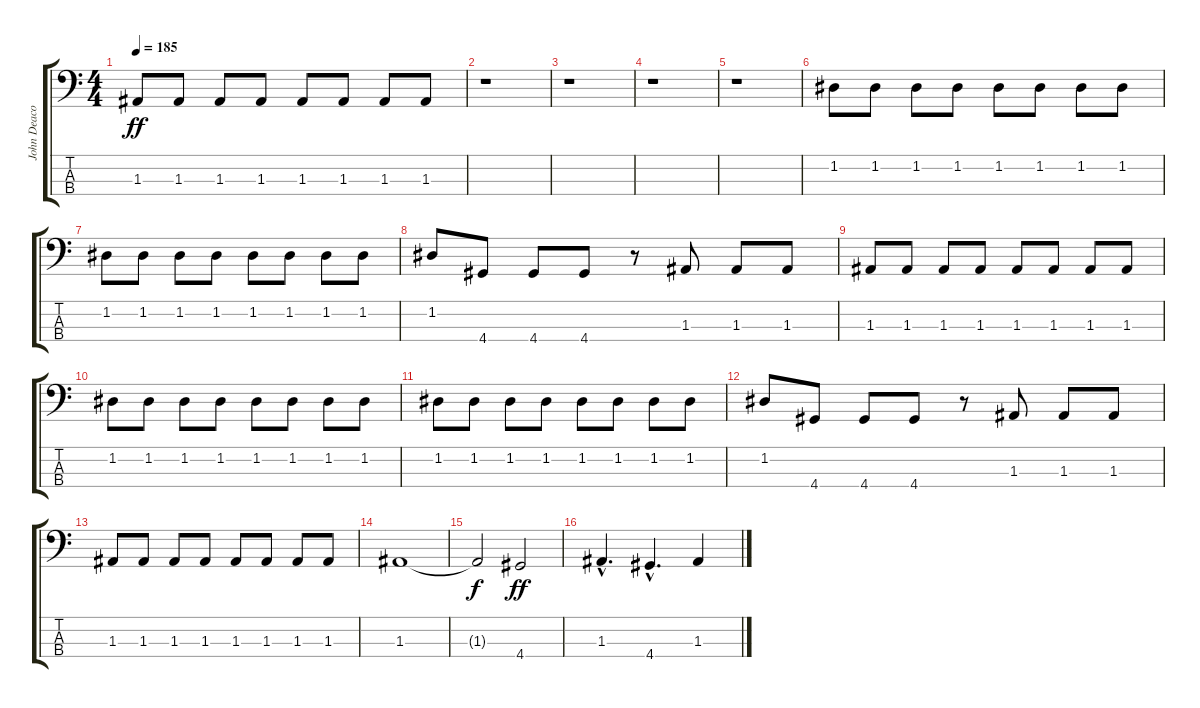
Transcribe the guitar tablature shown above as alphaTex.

\track ("John Deacon" "John Deaco") {instrument electricbassfinger}
\staff {score tabs}
\tuning (G2 D2 A1 E1) {hide}
\ts (4 4)
\tempo 185
\clef f4
\ks c
1.3.8{dy ff} 1.3.8 1.3.8 1.3.8 1.3.8 1.3.8 1.3.8 1.3.8 |
r.1 |
r.1 |
r.1 |
r.1 |
1.2.8 1.2.8 1.2.8 1.2.8 1.2.8 1.2.8 1.2.8 1.2.8 |
1.2.8 1.2.8 1.2.8 1.2.8 1.2.8 1.2.8 1.2.8 1.2.8 |
1.2.8 4.4.8 4.4.8 4.4.8 r.8 1.3.8 1.3.8 1.3.8 |
1.3.8 1.3.8 1.3.8 1.3.8 1.3.8 1.3.8 1.3.8 1.3.8 |
1.2.8 1.2.8 1.2.8 1.2.8 1.2.8 1.2.8 1.2.8 1.2.8 |
1.2.8 1.2.8 1.2.8 1.2.8 1.2.8 1.2.8 1.2.8 1.2.8 |
1.2.8 4.4.8 4.4.8 4.4.8 r.8 1.3.8 1.3.8 1.3.8 |
1.3.8 1.3.8 1.3.8 1.3.8 1.3.8 1.3.8 1.3.8 1.3.8 |
1.3.1 |
1.3{t}.2{dy f} 4.4.2{dy ff} |
1.3{hac}.4{d} 4.4{hac}.4{d} 1.3.4
